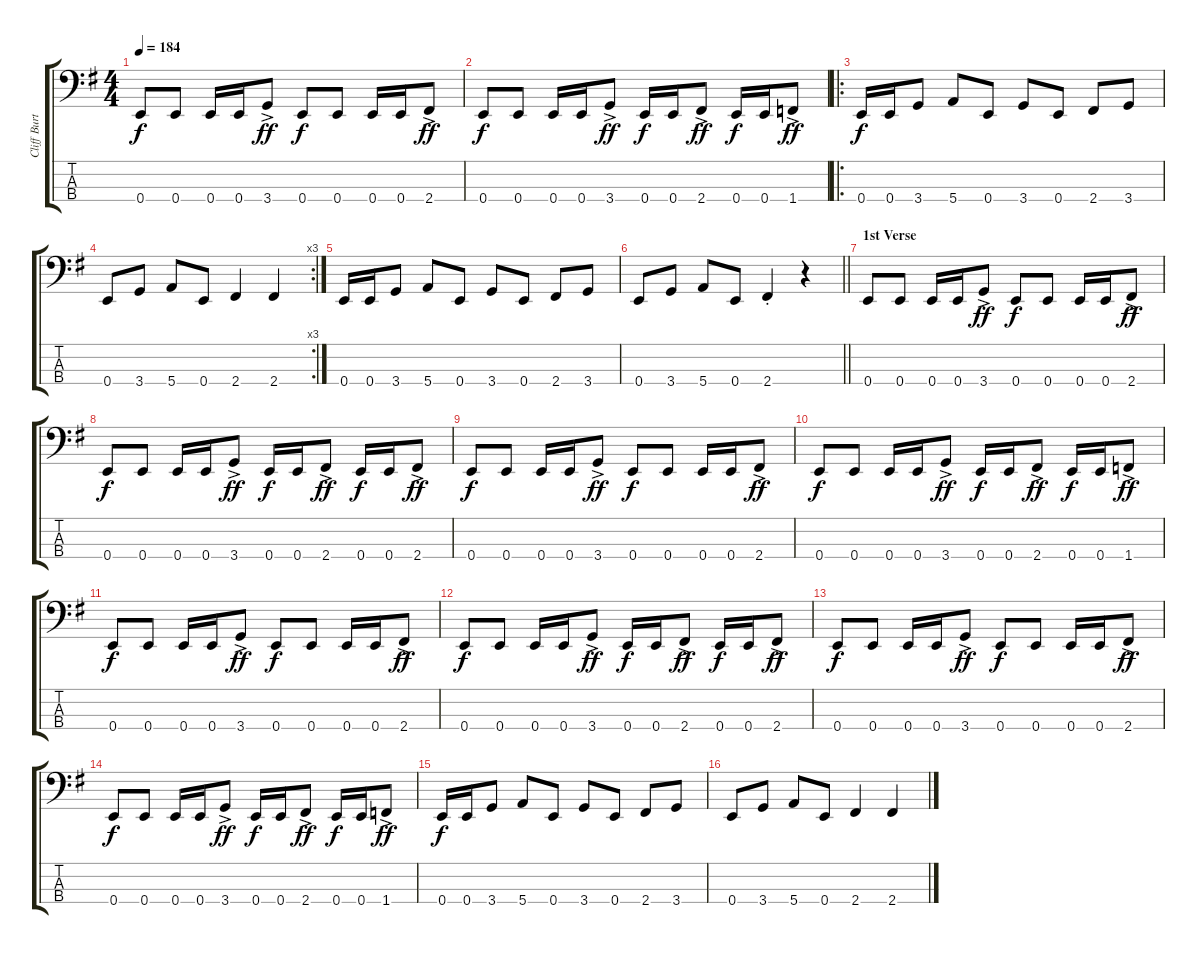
\track ("Cliff Burton" "Cliff Burt") {instrument electricbassfinger}
\staff {score tabs}
\tuning (G2 D2 A1 E1) {hide}
\ts (4 4)
\tempo 184
\clef f4
\ks g
0.4.8{dy f} 0.4.8 0.4.16 0.4.16 3.4{ac}.8{dy ff} 0.4.8{dy f} 0.4.8 0.4.16 0.4.16 2.4{ac}.8{dy ff} |
0.4.8{dy f} 0.4.8 0.4.16 0.4.16 3.4{ac}.8{dy ff} 0.4.16{dy f} 0.4.16 2.4{ac}.8{dy ff} 0.4.16{dy f} 0.4.16 1.4{ac}.8{dy ff} |
\ro
0.4.16{dy f} 0.4.16 3.4.8 5.4.8 0.4.8 3.4.8 0.4.8 2.4.8 3.4.8 |
\rc 3
0.4.8 3.4.8 5.4.8 0.4.8 2.4.4 2.4.4 |
0.4.16 0.4.16 3.4.8 5.4.8 0.4.8 3.4.8 0.4.8 2.4.8 3.4.8 |
\barLineRight lightlight
0.4.8 3.4.8 5.4.8 0.4.8 2.4{st}.4 r.4 |
\section ("" "1st Verse")
0.4.8 0.4.8 0.4.16 0.4.16 3.4{ac}.8{dy ff} 0.4.8{dy f} 0.4.8 0.4.16 0.4.16 2.4{ac}.8{dy ff} |
0.4.8{dy f} 0.4.8 0.4.16 0.4.16 3.4{ac}.8{dy ff} 0.4.16{dy f} 0.4.16 2.4{ac}.8{dy ff} 0.4.16{dy f} 0.4.16 2.4{ac}.8{dy ff} |
0.4.8{dy f} 0.4.8 0.4.16 0.4.16 3.4{ac}.8{dy ff} 0.4.8{dy f} 0.4.8 0.4.16 0.4.16 2.4{ac}.8{dy ff} |
0.4.8{dy f} 0.4.8 0.4.16 0.4.16 3.4{ac}.8{dy ff} 0.4.16{dy f} 0.4.16 2.4{ac}.8{dy ff} 0.4.16{dy f} 0.4.16 1.4{ac}.8{dy ff} |
0.4.8{dy f} 0.4.8 0.4.16 0.4.16 3.4{ac}.8{dy ff} 0.4.8{dy f} 0.4.8 0.4.16 0.4.16 2.4{ac}.8{dy ff} |
0.4.8{dy f} 0.4.8 0.4.16 0.4.16 3.4{ac}.8{dy ff} 0.4.16{dy f} 0.4.16 2.4{ac}.8{dy ff} 0.4.16{dy f} 0.4.16 2.4{ac}.8{dy ff} |
0.4.8{dy f} 0.4.8 0.4.16 0.4.16 3.4{ac}.8{dy ff} 0.4.8{dy f} 0.4.8 0.4.16 0.4.16 2.4{ac}.8{dy ff} |
0.4.8{dy f} 0.4.8 0.4.16 0.4.16 3.4{ac}.8{dy ff} 0.4.16{dy f} 0.4.16 2.4{ac}.8{dy ff} 0.4.16{dy f} 0.4.16 1.4{ac}.8{dy ff} |
0.4.16{dy f} 0.4.16 3.4.8 5.4.8 0.4.8 3.4.8 0.4.8 2.4.8 3.4.8 |
0.4.8 3.4.8 5.4.8 0.4.8 2.4.4 2.4.4
